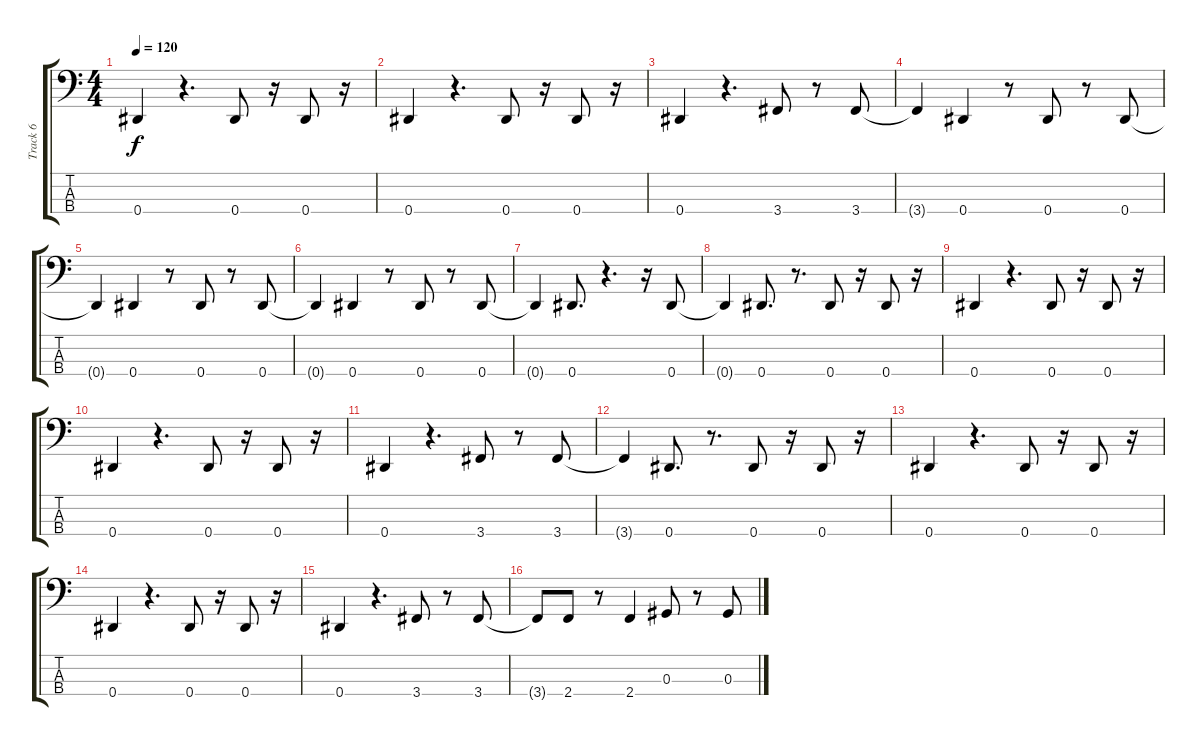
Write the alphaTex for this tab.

\track ("Track 6" "Track 6") {instrument electricbassfinger}
\staff {score tabs}
\tuning (Gb2 Db2 Ab1 Eb1) {hide}
\ts (4 4)
\tempo 120
\clef f4
\ks c
0.4.4{dy f} r.4{d} 0.4.8 r.16 0.4.8 r.16 |
0.4.4 r.4{d} 0.4.8 r.16 0.4.8 r.16 |
0.4.4 r.4{d} 3.4.8 r.8 3.4.8 |
3.4{t}.4 0.4.4 r.8 0.4.8 r.8 0.4.8 |
0.4{t}.4 0.4.4 r.8 0.4.8 r.8 0.4.8 |
0.4{t}.4 0.4.4 r.8 0.4.8 r.8 0.4.8 |
0.4{t}.4 0.4.8{d} r.4{d} r.16 0.4.8 |
0.4{t}.4 0.4.8{d} r.8{d} 0.4.8 r.16 0.4.8 r.16 |
0.4.4 r.4{d} 0.4.8 r.16 0.4.8 r.16 |
0.4.4 r.4{d} 0.4.8 r.16 0.4.8 r.16 |
0.4.4 r.4{d} 3.4.8 r.8 3.4.8 |
3.4{t}.4 0.4.8{d} r.8{d} 0.4.8 r.16 0.4.8 r.16 |
0.4.4 r.4{d} 0.4.8 r.16 0.4.8 r.16 |
0.4.4 r.4{d} 0.4.8 r.16 0.4.8 r.16 |
0.4.4 r.4{d} 3.4.8 r.8 3.4.8 |
3.4{t}.8 2.4.8 r.8 2.4.4 0.3.8 r.8 0.3.8
